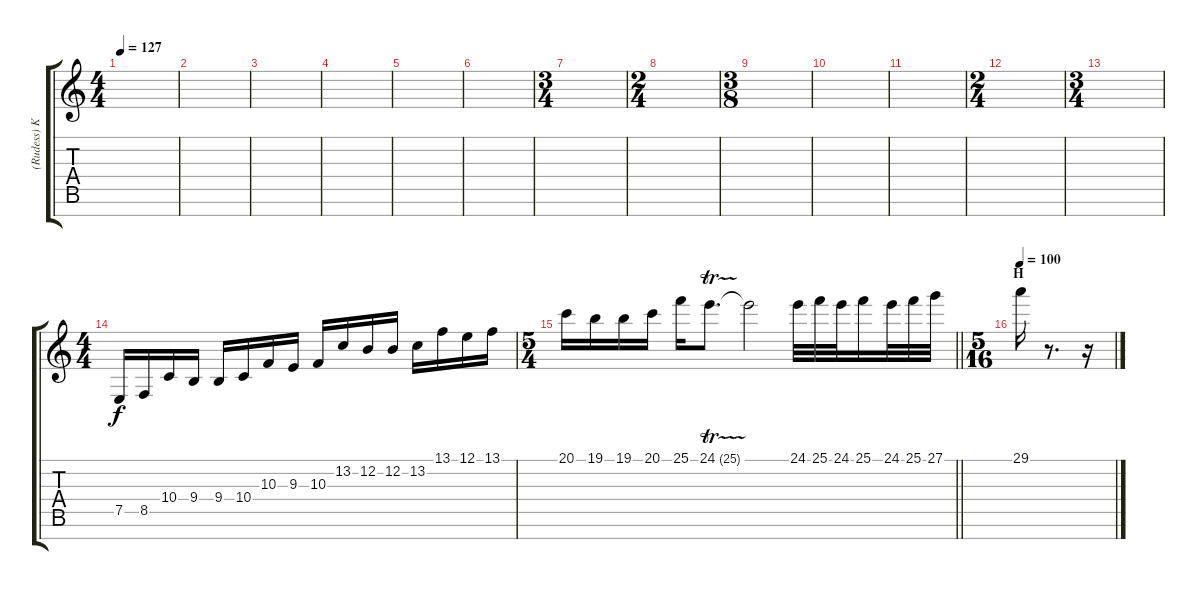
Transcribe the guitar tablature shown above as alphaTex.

\track ("(Rudess) Keyboard 3" "(Rudess) K") {instrument acousticgrandpiano}
\staff {score tabs}
\tuning (E4 B3 G3 D3 A2 E2 B1) {hide}
\ts (4 4)
\tempo 127
\clef g2
\ks aminor
|
|
|
|
|
|
\ts (3 4)
|
\ts (2 4)
|
\ts (3 8)
|
|
|
\ts (2 4)
|
\ts (3 4)
|
\ts (4 4)
7.5.16{balance 0 instrument marimba} 8.5.16 10.4.16 9.4.16 9.4.16 10.4.16 10.3.16 9.3.16 10.3.16 13.2.16 12.2.16 12.2.16 13.2.16 13.1.16 12.1.16 13.1.16 |
\ts (5 4)
\barLineRight lightlight
20.1.16 19.1.16 19.1.16 20.1.16 25.1.16 24.1{tr (25 32)}.8{d volume 16} 24.1{t}.2 24.1.32 25.1.32 24.1.32 25.1.16 24.1.32 25.1.32 27.1.32 |
\ts (5 16)
\section ("" "H")
\tempo 100
29.1.16 r.8{d} r.16
